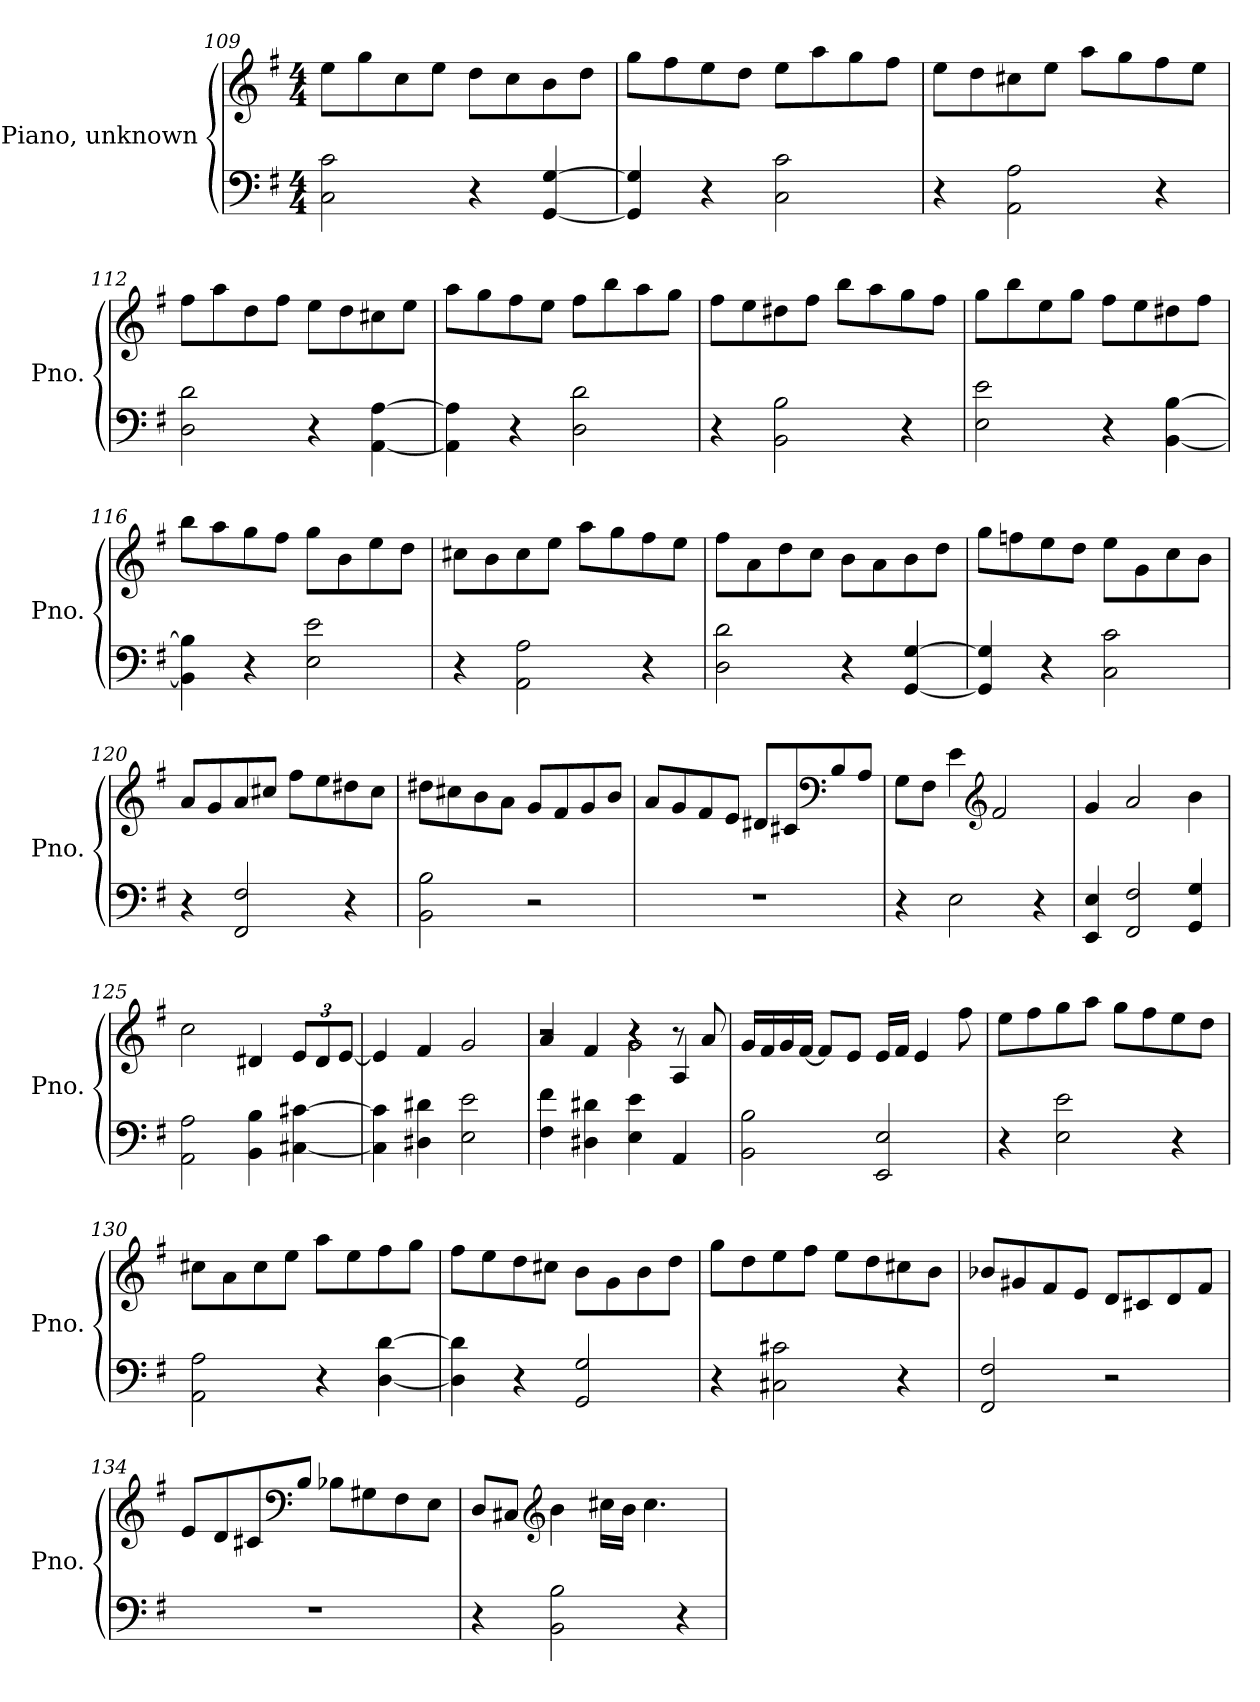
**kern	**kern
*part1	*part1
*staff2	*staff1
*I"Piano, unknown	*
*I'Pno.	*
*clefF4	*clefG2
*k[f#]	*k[f#]
*M4/4	*M4/4
=109	=109
2C\ 2c\	8ee\L
.	8gg\
.	8cc\
.	8ee\J
4r	8dd\L
.	8cc\
[4GG/ [4G/	8b\
.	8dd\J
!!LO:LB:g=z
=110	=110
4GG/] 4G/]	8gg\L
.	8ff#\
4r	8ee\
.	8dd\J
2C\ 2c\	8ee\L
.	8aa\
.	8gg\
.	8ff#\J
=111	=111
4r	8ee\L
.	8dd\
2AA\ 2A\	8cc#X\
.	8ee\J
.	8aa\L
.	8gg\
4r	8ff#\
.	8ee\J
=112	=112
2D\ 2d\	8ff#\L
.	8aa\
.	8dd\
.	8ff#\J
4r	8ee\L
.	8dd\
[4AA\ [4A\	8cc#X\
.	8ee\J
=113	=113
4AA\] 4A\]	8aa\L
.	8gg\
4r	8ff#\
.	8ee\J
2D\ 2d\	8ff#\L
.	8bb\
.	8aa\
.	8gg\J
!!LO:PB:g=z
=114	=114
4r	8ff#\L
.	8ee\
2BB\ 2B\	8dd#X\
.	8ff#\J
.	8bb\L
.	8aa\
4r	8gg\
.	8ff#\J
=115	=115
2E\ 2e\	8gg\L
.	8bb\
.	8ee\
.	8gg\J
4r	8ff#\L
.	8ee\
[4BB\ [4B\	8dd#X\
.	8ff#\J
=116	=116
4BB\] 4B\]	8bb\L
.	8aa\
4r	8gg\
.	8ff#\J
2E\ 2e\	8gg\L
.	8b\
.	8ee\
.	8dd\J
=117	=117
4r	8cc#X\L
.	8b\
2AA\ 2A\	8cc#\
.	8ee\J
.	8aa\L
.	8gg\
4r	8ff#\
.	8ee\J
=118	=118
2D\ 2d\	8ff#\L
.	8a\
.	8dd\
.	8cc\J
4r	8b\L
.	8a\
[4GG/ [4G/	8b\
.	8dd\J
!!LO:LB:g=z
=119	=119
4GG/] 4G/]	8gg\L
.	8ffn\
4r	8ee\
.	8dd\J
2C\ 2c\	8ee\L
.	8g\
.	8cc\
.	8b\J
=120	=120
4r	8a/L
.	8g/
2FF#/ 2F#/	8a/
.	8cc#X/J
.	8ff#\L
.	8ee\
4r	8dd#X\
.	8cc#\J
=121	=121
2BB\ 2B\	8dd#X\L
.	8cc#X\
.	8b\
.	8a\J
2r	8g/L
.	8f#/
.	8g/
.	8b/J
=122	=122
1r	8a/L
.	8g/
.	8f#/
.	8e/J
.	8d#X/L
.	8c#X/
*	*clefF4
.	8B/
.	8A/J
!!LO:LB:g=z
=123	=123
4r	8G\L
.	8F#\J
2E\	4e\
*	*clefG2
.	2f#/
4r	.
=124	=124
4EE/ 4E/	4g/
2FF#/ 2F#/	2a/
4GG/ 4G/	4b\
=125	=125
2AA\ 2A\	2cc\
4BB\ 4B\	4d#X/
*	*Xbrackettup
[4C#X\ [4c#X\	12e/L
.	12d#/
.	[12e/J
=126	=126
4C#\] 4c#\]	4e/]
4D#X\ 4d#X\	4f#/
2E\ 2e\	2g/
=127	=127
*	*^
*	*	*^
4F#\ 4f#\	4a/	2r	2r
4D#X\ 4d#X\	4f#/	.	.
4E\ 4e\	4r	2g\	4r
4AA/	8r	.	4A/
.	8a/	.	.
*	*v	*v	*v
=128	=128
2BB\ 2B\	16g/LL
.	16f#/
.	16g/
.	[16f#/JJ
.	8f#/L]
.	8e/J
2EE/ 2E/	16e/LL
.	16f#/JJ
.	4e/
.	8ff#\
!!LO:LB:g=z
=129	=129
4r	8ee\L
.	8ff#\
2E\ 2e\	8gg\
.	8aa\J
.	8gg\L
.	8ff#\
4r	8ee\
.	8dd\J
=130	=130
2AA\ 2A\	8cc#X\L
.	8a\
.	8cc#\
.	8ee\J
4r	8aa\L
.	8ee\
[4D\ [4d\	8ff#\
.	8gg\J
=131	=131
4D\] 4d\]	8ff#\L
.	8ee\
4r	8dd\
.	8cc#X\J
2GG/ 2G/	8b\L
.	8g\
.	8b\
.	8dd\J
=132	=132
4r	8gg\L
.	8dd\
2C#X\ 2c#X\	8ee\
.	8ff#\J
.	8ee\L
.	8dd\
4r	8cc#X\
.	8b\J
!!LO:LB:g=z
=133	=133
2FF#/ 2F#/	8b-X/L
.	8g#X/
.	8f#/
.	8e/J
2r	8d/L
.	8c#X/
.	8d/
.	8f#/J
=134	=134
1r	8e/L
.	8d/
.	8c#X/
*	*clefF4
.	8B/J
.	8B-X\L
.	8G#X\
.	8F#\
.	8E\J
=135	=135
4r	8D/L
.	8C#X/J
*	*clefG2
2BB\ 2B\	4b\
.	16cc#X\LL
.	16b\JJ
.	4.cc#\
4r	.
=	=
*-	*-
